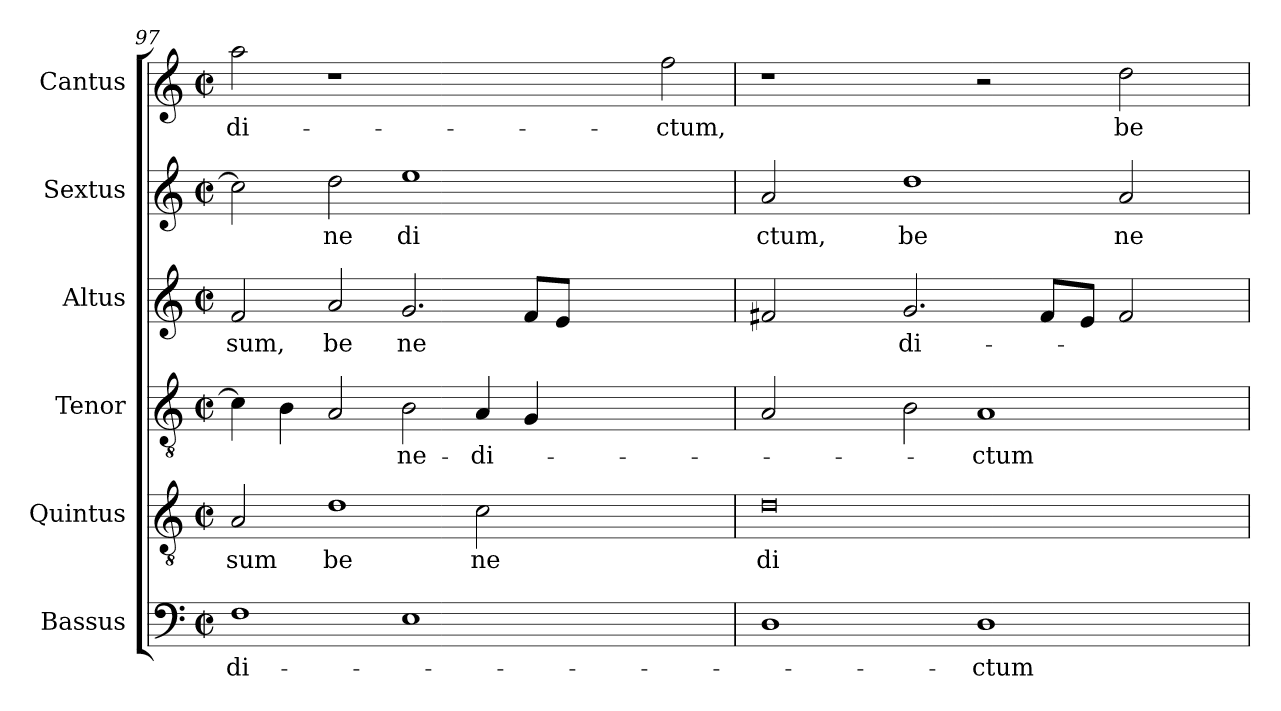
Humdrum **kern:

**kern	**text	**kern	**text	**kern	**text	**kern	**text	**kern	**text	**kern	**text
*part6	*part6	*part5	*part5	*part4	*part4	*part3	*part3	*part2	*part2	*part1	*part1
*staff6	*staff6	*staff5	*staff5	*staff4	*staff4	*staff3	*staff3	*staff2	*staff2	*staff1	*staff1
*I"Bassus	*	*I"Quintus	*	*I"Tenor	*	*I"Altus	*	*I"Sextus	*	*I"Cantus	*
*I'Bassus	*	*I'Quintus	*	*I'Tenor	*	*I'Altus	*	*I'Sextus	*	*I'Cantus	*
*clefF4	*	*clefGv2	*	*clefGv2	*	*clefG2	*	*clefG2	*	*clefG2	*
*M2/2	*	*M2/2	*	*M2/2	*	*M2/2	*	*M2/2	*	*M2/2	*
*met(c|)	*	*met(c|)	*	*met(c|)	*	*met(c|)	*	*met(c|)	*	*met(c|)	*
=97	=97	=97	=97	=97	=97	=97	=97	=97	=97	=97	=97
!	!LO:LY:b:cj	!	!LO:LY:b:cj	!	!	!	!LO:LY:b:cj	!	!	!	!LO:LY:b:cj
1F	-di-	2A/	sum	4c\]	.	2f/	sum,	2cc\]	.	2aa\	-di-
.	.	.	.	4B\	.	.	.	.	.	.	.
!	!	!	!LO:LY:b:cj	!	!	!	!LO:LY:b:cj	!	!LO:LY:b:cj	!LO:N:vis=1	!
.	.	1d	be	2A/	.	2a/	be	2dd\	ne	0r	.
!	!	!	!	!	!LO:LY:b:cj	!	!LO:LY:b:cj	!	!LO:LY:b:cj	!	!
1E	.	.	.	2B\	-ne-	2.g/	ne	1ee	di	.	.
!	!	!	!LO:LY:b:cj	!	!LO:LY:b:cj	!	!	!	!	!	!
.	.	2c\	ne	4A/	-di-	.	.	.	.	.	.
.	.	.	.	4G/	.	8f/L	.	.	.	.	.
.	.	.	.	.	.	8e/J	.	.	.	.	.
1ryy	.	1ryy	.	1ryy	.	1ryy	.	1ryy	.	.	.
!	!	!	!	!	!	!	!	!	!	!	!LO:LY:b:cj
.	.	.	.	.	.	.	.	.	.	2ff\	-ctum,
!!LO:PB:g=z
=98	=98	=98	=98	=98	=98	=98	=98	=98	=98	=98	=98
!	!	!	!LO:LY:b:cj	!	!	!	!	!	!LO:LY:b:cj	!	!
*^	*	*^	*	*^	*	*	*	*	*	*	*
1D	4ryy	.	0d	4ryy	di	2A/	16.ryy	.	2f#X/	.	2a/	ctum,	1r	.
.	.	.	.	.	.	.	1ryy	.	.	.	.	.	.	.
.	16.ryy	.	.	8ryy	.	.	.	.	.	.	.	.	.	.
.	1ryy	.	.	.	.	.	.	.	.	.	.	.	.	.
.	.	.	.	64ryy	.	.	.	.	.	.	.	.	.	.
.	.	.	.	1ryy	.	.	.	.	.	.	.	.	.	.
!	!	!	!	!	!	!	!	!	!	!LO:LY:b:cj	!	!LO:LY:b:cj	!	!
.	.	.	.	.	.	2B\	.	.	2.g/	di-	1dd	be	.	.
!	!	!LO:LY:b	!	!	!	!	!	!LO:LY:b:cj	!	!	!	!	!	!
1D	.	-ctum	.	.	.	1A	.	-ctum	.	.	.	.	2r	.
.	.	.	.	.	.	.	2ryy	.	.	.	.	.	.	.
.	.	.	.	.	.	.	.	.	8f#/L	.	.	.	.	.
.	2ryy	.	.	.	.	.	.	.	.	.	.	.	.	.
.	.	.	.	.	.	.	.	.	8e/J	.	.	.	.	.
.	.	.	.	2ryy	.	.	.	.	.	.	.	.	.	.
!	!	!	!	!	!	!	!	!	!	!	!	!LO:LY:b:cj	!	!LO:LY:b:cj
.	.	.	.	.	.	.	.	.	2f#/	.	2a/	ne	2dd\	be
.	.	.	.	.	.	.	4ryy	.	.	.	.	.	.	.
.	8ryy	.	.	.	.	.	8ryy	.	.	.	.	.	.	.
.	.	.	.	16..ryy	.	.	.	.	.	.	.	.	.	.
.	32ryy	.	.	.	.	.	32ryy	.	.	.	.	.	.	.
*v	*v	*	*	*	*	*v	*v	*	*	*	*	*	*	*
*	*	*v	*v	*	*	*	*	*	*	*	*	*
=	=	=	=	=	=	=	=	=	=	=	=
*-	*-	*-	*-	*-	*-	*-	*-	*-	*-	*-	*-
